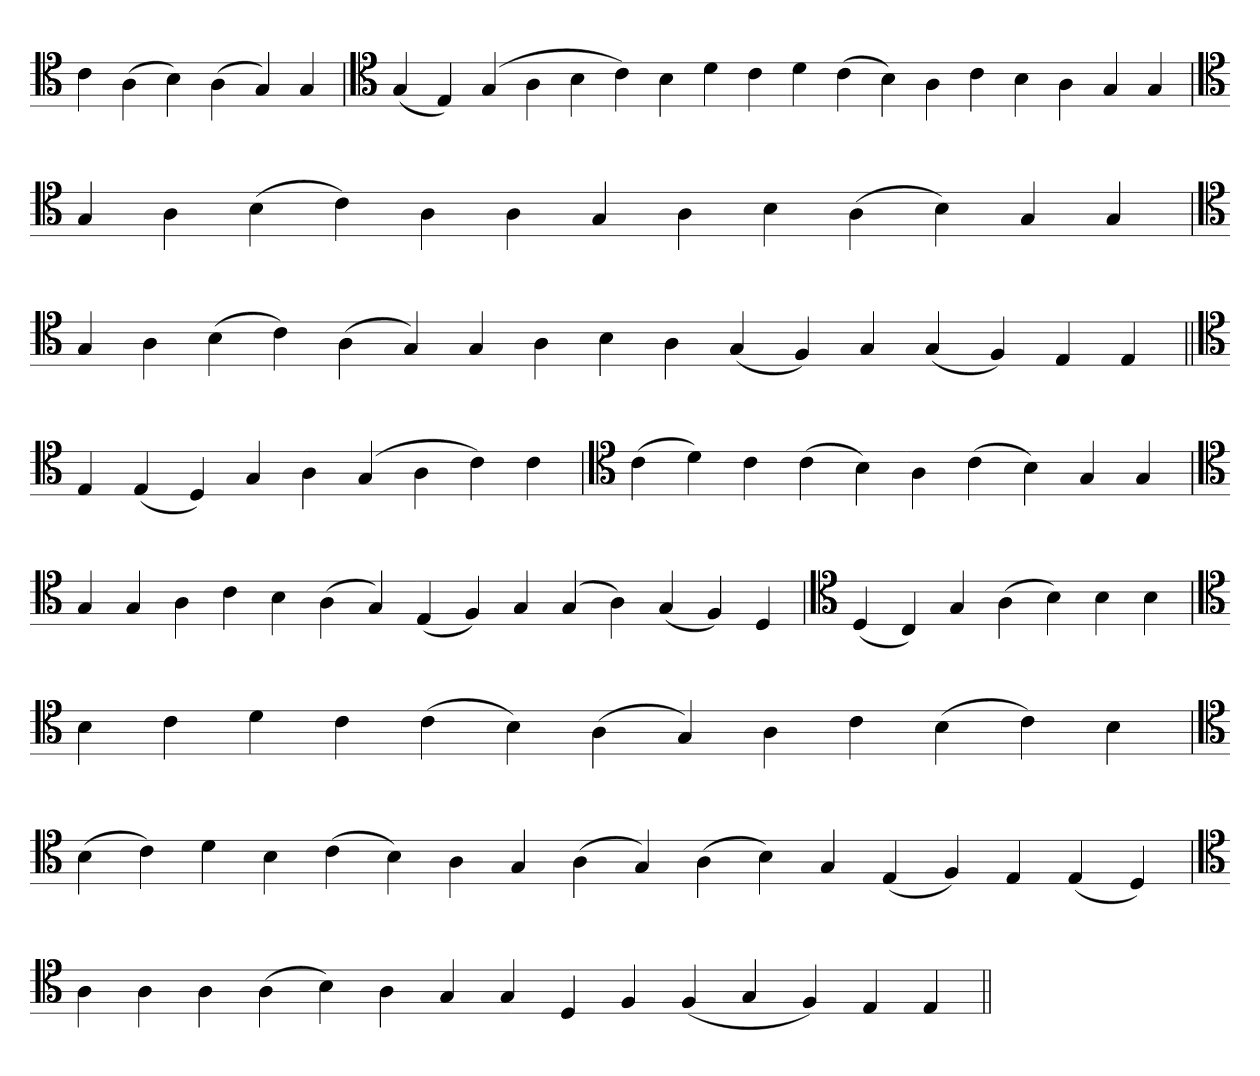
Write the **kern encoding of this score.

**kern
*part1
*staff1
*clefC4
=
4c
(4A
4B)
(4A
4G)
4G
=
*clefC4
(4G
4E)
(4G
4A
4B
4c)
4B
4d
4c
4d
(4c
4B)
4A
4c
4B
4A
4G
4G
='
*clefC4
4G
4A
(4B
4c)
4A
4A
4G
4A
4B
(4A
4B)
4G
4G
=
*clefC4
4G
4A
(4B
4c)
(4A
4G)
4G
4A
4B
4A
(4G
4F)
4G
(4G
4F)
4E
4E
=||
*clefC4
4E
(4E
4D)
4G
4A
(4G
4A
4c)
4c
=`
*clefC4
(4c
4d)
4c
(4c
4B)
4A
(4c
4B)
4G
4G
='
*clefC4
4G
4G
4A
4c
4B
(4A
4G)
(4E
4F)
4G
(4G
4A)
(4G
4F)
4D
='
*clefC4
(4D
4C)
4G
(4A
4B)
4B
4B
=`
*clefC4
4B
4c
4d
4c
(4c
4B)
(4A
4G)
4A
4c
(4B
4c)
4B
=
*clefC4
(4B
4c)
4d
4B
(4c
4B)
4A
4G
(4A
4G)
(4A
4B)
4G
(4E
4F)
4E
(4E
4D)
='
*clefC4
4A
4A
4A
(4A
4B)
4A
4G
4G
4D
4F
(4F
4G
4F)
4E
4E
=||
*-
